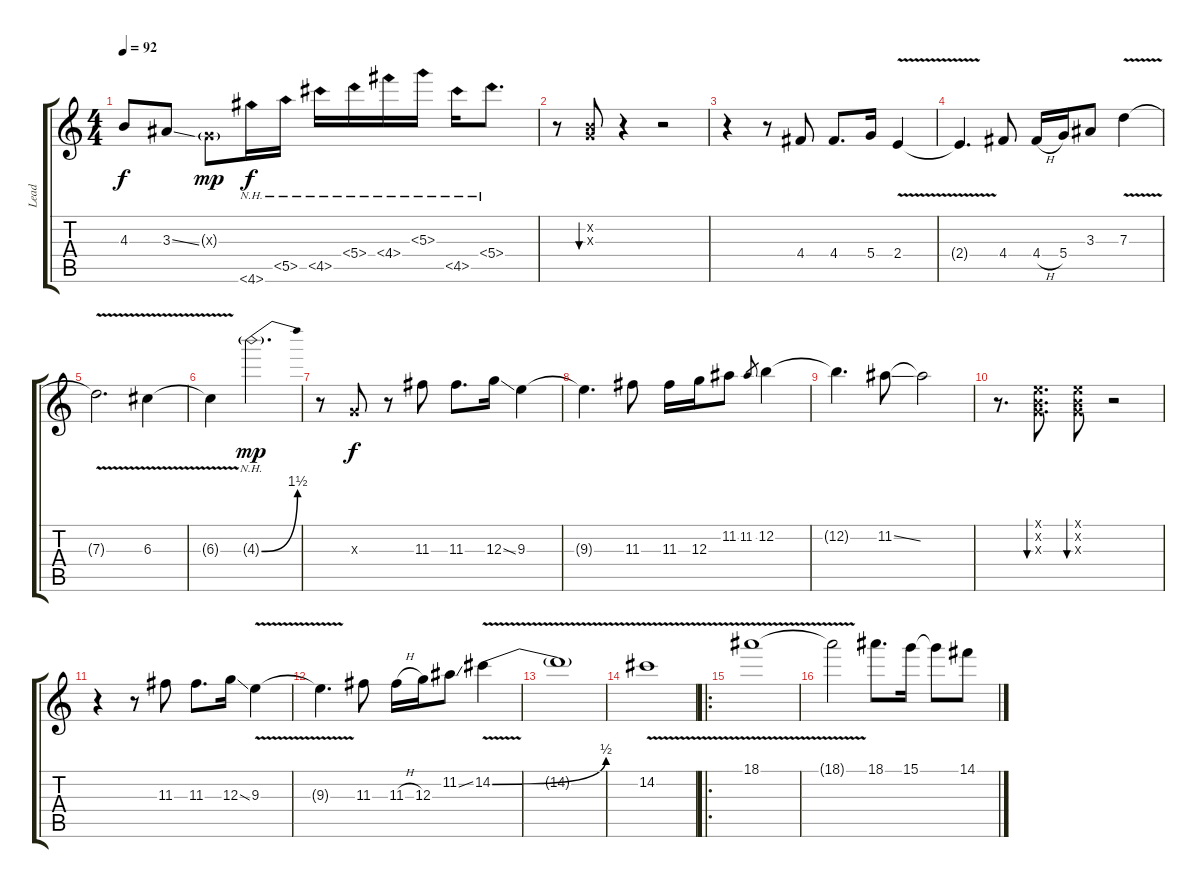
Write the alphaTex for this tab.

\track ("Lead" "Lead") {instrument distortionguitar}
\staff {score tabs}
\tuning (E4 B3 G3 D3 A2 E2) {hide}
\ts (4 4)
\tempo 92
\clef g2
\ks c
4.3{t}.8{dy f} 3.3{ss}.8 0.3{g x}.8{dy mp} 4.6{nh}.16{dy f} 5.5{nh}.16 4.5{nh}.16 5.4{nh}.16 4.4{nh}.16 5.3{nh}.16 4.5{nh}.16 5.4{nh}.8{d} |
r.8 (0.2{x} 0.3{x}).8{bu 240} r.4 r.2 |
r.4{volume 16} r.8 4.4.8 4.4.8{d} 5.4.16 2.4{v}.4 |
2.4{t}.4{d} 4.4.8 4.4{h}.16 5.4.16 3.3.8 7.3{v}.4 |
7.3{t}.2{d} 6.3{v}.4 |
6.3{t}.4 4.3{be (bend 0 0 60 6) nh g}.2{d dy mp} |
r.8 0.3{x}.8{dy f} r.8 11.3.8 11.3.8{d} 12.3{ss}.16 9.3.4 |
9.3{t}.4{d} 11.3.8 11.3.16 12.3.16 11.2.8 11.2.8{gr} 12.2.4 |
12.2{t}.4{d} 11.2{ss}.8 11.2{t}.2 |
r.8{d} (0.1{x} 0.2{x} 0.3{x}).8{d bu 240} (0.1{x} 0.2{x} 0.3{x}).8{bu 120} r.2 |
r.4 r.8 11.3.8 11.3.8{d} 12.3{ss}.16 9.3{v}.4 |
9.3{t}.4{d} 11.3.8 11.3{h}.16 12.3.16 11.2{ss}.8 14.2{be (bend 0 0 60 2) v}.4 |
14.2{t}.1 |
14.2{v}.1 |
\ro
18.1{v}.1 |
18.1{t}.2 18.1.8{d} 15.1.16 15.1{t}.8 14.1.8
